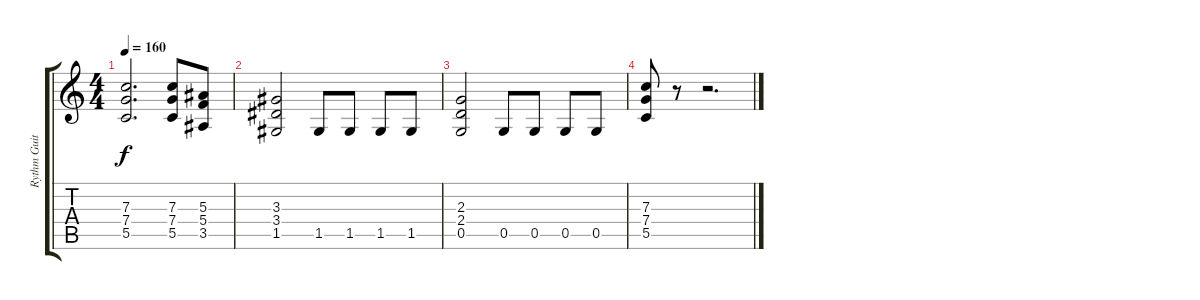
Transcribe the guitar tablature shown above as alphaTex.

\track ("Rythm Guitar" "Rythm Guit") {instrument distortionguitar}
\staff {score tabs}
\tuning (D4 A3 F3 C3 G2 D2) {hide}
\ts (4 4)
\tempo 160
\clef g2
\ks c
(7.3 7.4 5.5).2{d dy f} (7.3 7.4 5.5).8 (5.3 5.4 3.5).8 |
(3.3 3.4 1.5).2 1.5.8 1.5.8 1.5.8 1.5.8 |
(2.3 2.4 0.5).2 0.5.8 0.5.8 0.5.8 0.5.8 |
(7.3 7.4 5.5).8 r.8 r.2{d}
